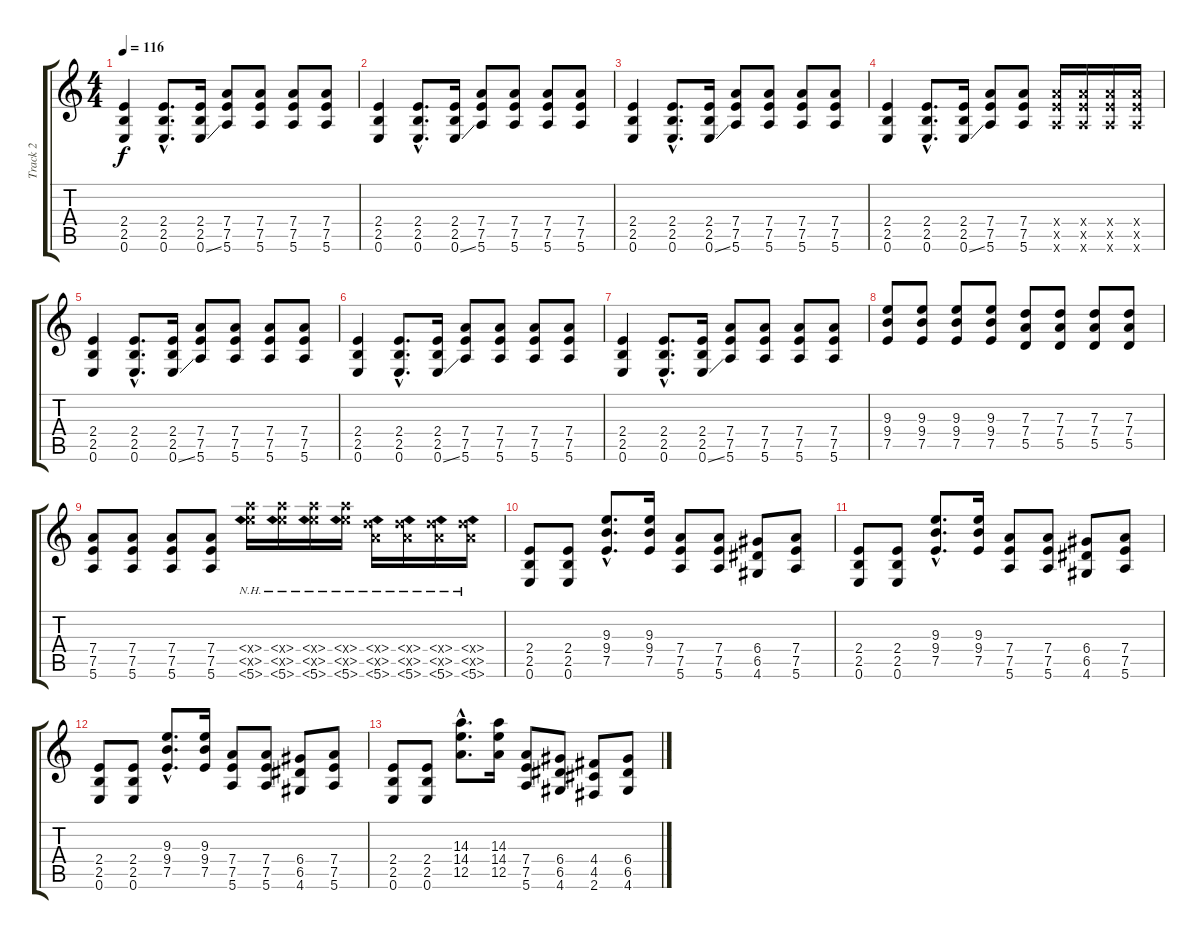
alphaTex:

\track ("Track 2" "Track 2") {instrument distortionguitar}
\staff {score tabs}
\tuning (E4 B3 G3 D3 A2 E2) {hide}
\ts (4 4)
\tempo 116
\clef g2
\ks c
(2.4 2.5 0.6).4{dy f} (2.4{hac} 2.5{hac} 0.6{hac}).8{d} (2.4 2.5 0.6{ss}).16 (7.4 7.5 5.6).8 (7.4 7.5 5.6).8 (7.4 7.5 5.6).8 (7.4 7.5 5.6).8 |
(2.4 2.5 0.6).4 (2.4{hac} 2.5{hac} 0.6{hac}).8{d} (2.4 2.5 0.6{ss}).16 (7.4 7.5 5.6).8 (7.4 7.5 5.6).8 (7.4 7.5 5.6).8 (7.4 7.5 5.6).8 |
(2.4 2.5 0.6).4 (2.4{hac} 2.5{hac} 0.6{hac}).8{d} (2.4 2.5 0.6{ss}).16 (7.4 7.5 5.6).8 (7.4 7.5 5.6).8 (7.4 7.5 5.6).8 (7.4 7.5 5.6).8 |
(2.4 2.5 0.6).4 (2.4{hac} 2.5{hac} 0.6{hac}).8{d} (2.4 2.5 0.6{ss}).16 (7.4 7.5 5.6).8 (7.4 7.5 5.6).8 (7.4{x} 7.5{x} 5.6{x}).16 (7.4{x} 7.5{x} 5.6{x}).16 (7.4{x} 7.5{x} 5.6{x}).16 (7.4{x} 7.5{x} 5.6{x}).16 |
(2.4 2.5 0.6).4 (2.4{hac} 2.5{hac} 0.6{hac}).8{d} (2.4 2.5 0.6{ss}).16 (7.4 7.5 5.6).8 (7.4 7.5 5.6).8 (7.4 7.5 5.6).8 (7.4 7.5 5.6).8 |
(2.4 2.5 0.6).4 (2.4{hac} 2.5{hac} 0.6{hac}).8{d} (2.4 2.5 0.6{ss}).16 (7.4 7.5 5.6).8 (7.4 7.5 5.6).8 (7.4 7.5 5.6).8 (7.4 7.5 5.6).8 |
(2.4 2.5 0.6).4 (2.4{hac} 2.5{hac} 0.6{hac}).8{d} (2.4 2.5 0.6{ss}).16 (7.4 7.5 5.6).8 (7.4 7.5 5.6).8 (7.4 7.5 5.6).8 (7.4 7.5 5.6).8 |
(9.3 9.4 7.5).8 (9.3 9.4 7.5).8 (9.3 9.4 7.5).8 (9.3 9.4 7.5).8 (7.3 7.4 5.5).8 (7.3 7.4 5.5).8 (7.3 7.4 5.5).8 (7.3 7.4 5.5).8 |
(7.4 7.5 5.6).8 (7.4 7.5 5.6).8 (7.4 7.5 5.6).8 (7.4 7.5 5.6).8 (7.4{nh x} 7.5{nh x} 5.6{nh}).16 (7.4{nh x} 7.5{nh x} 5.6{nh}).16 (7.4{nh x} 7.5{nh x} 5.6{nh}).16 (7.4{nh x} 7.5{nh x} 5.6{nh}).16 (0.4{nh x} 0.5{nh x} 5.6{nh}).16 (0.4{nh x} 0.5{nh x} 5.6{nh}).16 (0.4{nh x} 0.5{nh x} 5.6{nh}).16 (0.4{nh x} 0.5{nh x} 5.6{nh}).16 |
(2.4 2.5 0.6).8 (2.4 2.5 0.6).8 (9.3{hac} 9.4{hac} 7.5{hac}).8{d} (9.3 9.4 7.5).16 (7.4 7.5 5.6).8 (7.4 7.5 5.6).8 (6.4 6.5 4.6).8 (7.4 7.5 5.6).8 |
(2.4 2.5 0.6).8 (2.4 2.5 0.6).8 (9.3{hac} 9.4{hac} 7.5{hac}).8{d} (9.3 9.4 7.5).16 (7.4 7.5 5.6).8 (7.4 7.5 5.6).8 (6.4 6.5 4.6).8 (7.4 7.5 5.6).8 |
(2.4 2.5 0.6).8 (2.4 2.5 0.6).8 (9.3{hac} 9.4{hac} 7.5{hac}).8{d} (9.3 9.4 7.5).16 (7.4 7.5 5.6).8 (7.4 7.5 5.6).8 (6.4 6.5 4.6).8 (7.4 7.5 5.6).8 |
(2.4 2.5 0.6).8 (2.4 2.5 0.6).8 (14.3{hac} 14.4{hac} 12.5{hac}).8{d} (14.3 14.4 12.5).16 (7.4 7.5 5.6).8 (6.4 6.5 4.6).8 (4.4 4.5 2.6).8 (6.4 6.5 4.6).8
